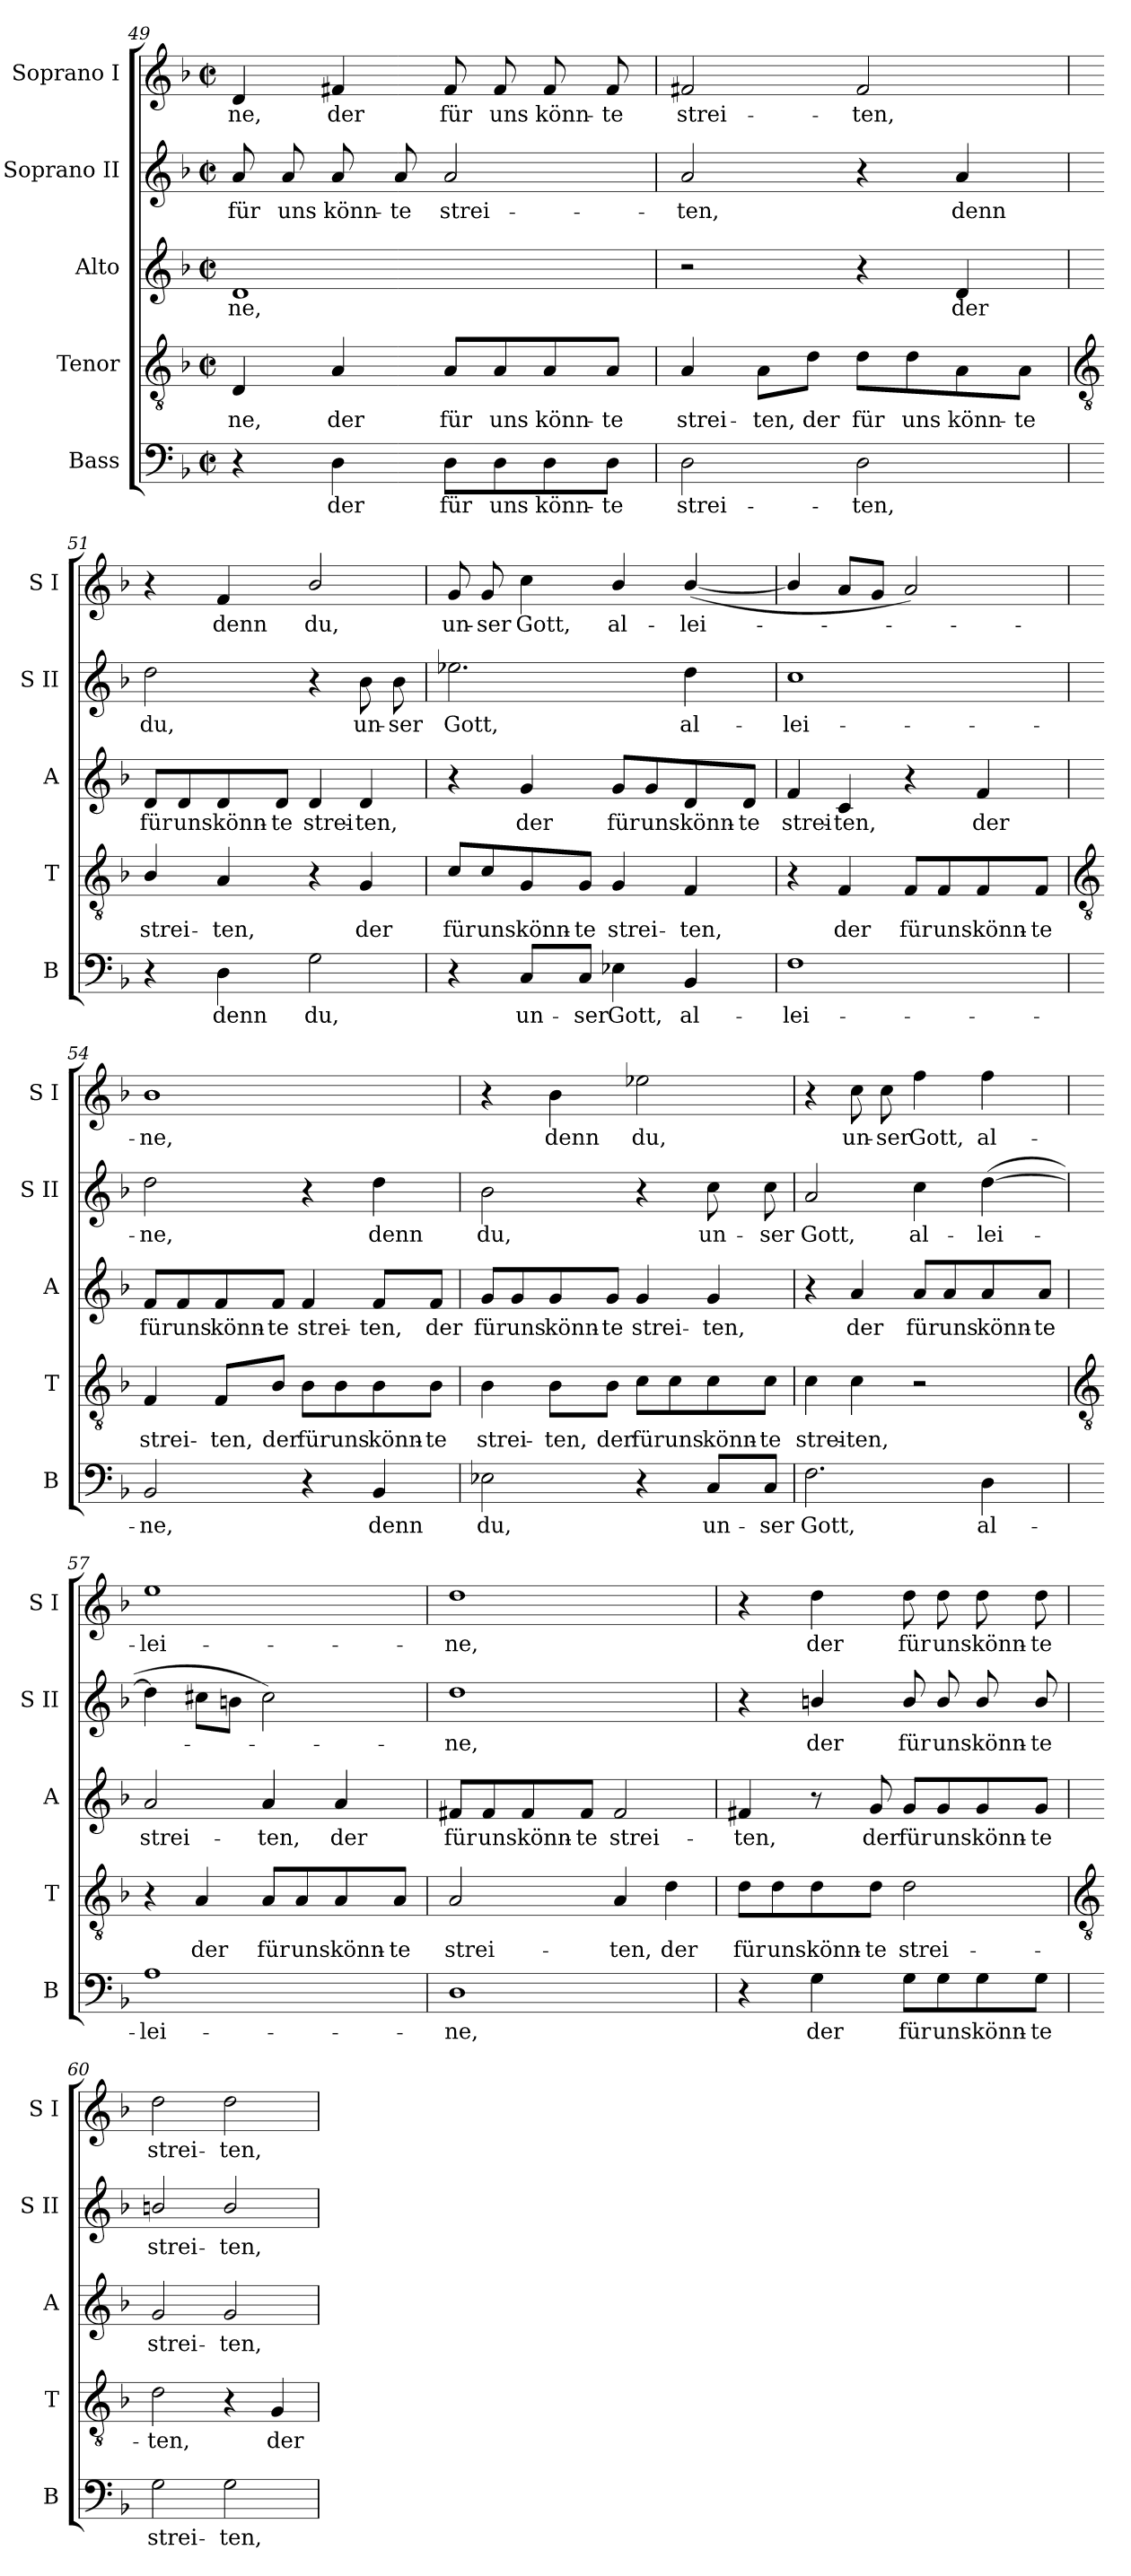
**kern	**text	**kern	**text	**kern	**text	**kern	**text	**kern	**text
*part5	*part5	*part4	*part4	*part3	*part3	*part2	*part2	*part1	*part1
*staff5	*staff5	*staff4	*staff4	*staff3	*staff3	*staff2	*staff2	*staff1	*staff1
*I"Bass	*	*I"Tenor	*	*I"Alto	*	*I"Soprano II	*	*I"Soprano I	*
*I'B	*	*I'T	*	*I'A	*	*I'S II	*	*I'S I	*
*clefF4	*	*clefGv2	*	*clefG2	*	*clefG2	*	*clefG2	*
*k[b-]	*	*k[b-]	*	*k[b-]	*	*k[b-]	*	*k[b-]	*
*F:	*	*F:	*	*F:	*	*F:	*	*F:	*
*M2/2	*	*M2/2	*	*M2/2	*	*M2/2	*	*M2/2	*
*met(c|)	*	*met(c|)	*	*met(c|)	*	*met(c|)	*	*met(c|)	*
=49	=49	=49	=49	=49	=49	=49	=49	=49	=49
!	!	!	!LO:LY:b	!	!LO:LY:b	!	!LO:LY:b	!	!LO:LY:b
4r	.	4D	-ne,	1d	ne,	8a	für	4d	-ne,
!	!	!	!	!	!	!	!LO:LY:b	!	!
.	.	.	.	.	.	8a	uns	.	.
!	!LO:LY:b	!	!LO:LY:b	!	!	!	!LO:LY:b	!	!LO:LY:b
4D	der	4A	der	.	.	8a	könn-	4f#X	der
!	!	!	!	!	!	!	!LO:LY:b	!	!
.	.	.	.	.	.	8a	-te	.	.
!	!LO:LY:b	!	!LO:LY:b	!	!	!	!LO:LY:b	!	!LO:LY:b
8D\L	für	8A/L	für	.	.	2a	strei-	8f#	für
!	!LO:LY:b	!	!LO:LY:b	!	!	!	!	!	!LO:LY:b
8D\	uns	8A/	uns	.	.	.	.	8f#	uns
!	!LO:LY:b	!	!LO:LY:b	!	!	!	!	!	!LO:LY:b
8D\	könn-	8A/	könn-	.	.	.	.	8f#	könn-
!	!LO:LY:b	!	!LO:LY:b	!	!	!	!	!	!LO:LY:b
8D\J	-te	8A/J	-te	.	.	.	.	8f#	-te
=50	=50	=50	=50	=50	=50	=50	=50	=50	=50
!	!LO:LY:b	!	!LO:LY:b	!	!	!	!LO:LY:b	!	!LO:LY:b
2D	strei-	4A	strei-	2r	.	2a	-ten,	2f#X	strei-
!	!	!	!LO:LY:b	!	!	!	!	!	!
.	.	8A\L	-ten,	.	.	.	.	.	.
!	!	!	!LO:LY:b	!	!	!	!	!	!
.	.	8d\J	der	.	.	.	.	.	.
!	!LO:LY:b	!	!LO:LY:b	!	!	!	!	!	!LO:LY:b
2D	-ten,	8d\L	für	4r	.	4r	.	2f#	-ten,
!	!	!	!LO:LY:b	!	!	!	!	!	!
.	.	8d\	uns	.	.	.	.	.	.
!	!	!	!LO:LY:b	!	!LO:LY:b	!	!LO:LY:b	!	!
.	.	8A\	könn-	4d	der	4a	denn	.	.
!	!	!	!LO:LY:b	!	!	!	!	!	!
.	.	8A\J	-te	.	.	.	.	.	.
!!LO:LB:g=z
=51	=51	=51	=51	=51	=51	=51	=51	=51	=51
*	*	*clefGv2	*	*	*	*	*	*	*
!	!	!	!LO:LY:b	!	!LO:LY:b	!	!LO:LY:b	!	!
4r	.	4B-/	strei-	8d/L	für	2dd	du,	4r	.
!	!	!	!	!	!LO:LY:b	!	!	!	!
.	.	.	.	8d/	uns	.	.	.	.
!	!LO:LY:b	!	!LO:LY:b	!	!LO:LY:b	!	!	!	!LO:LY:b
4D	denn	4A	-ten,	8d/	könn-	.	.	4f	denn
!	!	!	!	!	!LO:LY:b	!	!	!	!
.	.	.	.	8d/J	-te	.	.	.	.
!	!LO:LY:b	!	!	!	!LO:LY:b	!	!	!	!LO:LY:b
2G	du,	4r	.	4d	strei-	4r	.	2b-/	du,
!	!	!	!LO:LY:b	!	!LO:LY:b	!	!LO:LY:b	!	!
.	.	4G	der	4d	-ten,	8b-	un-	.	.
!	!	!	!	!	!	!	!LO:LY:b	!	!
.	.	.	.	.	.	8b-	-ser	.	.
=52	=52	=52	=52	=52	=52	=52	=52	=52	=52
!	!	!	!LO:LY:b	!	!	!	!LO:LY:b	!	!LO:LY:b
4r	.	8c/L	für	4r	.	2.ee-X	Gott,	8g	un-
!	!	!	!LO:LY:b	!	!	!	!	!	!LO:LY:b
.	.	8c/	uns	.	.	.	.	8g	-ser
!	!LO:LY:b	!	!LO:LY:b	!	!LO:LY:b	!	!	!	!LO:LY:b
8C/L	un-	8G/	könn-	4g	der	.	.	4cc	Gott,
!	!LO:LY:b	!	!LO:LY:b	!	!	!	!	!	!
8C/J	-ser	8G/J	-te	.	.	.	.	.	.
!	!LO:LY:b	!	!LO:LY:b	!	!LO:LY:b	!	!	!	!LO:LY:b
4E-X	Gott,	4G	strei-	8g/L	für	.	.	4b-/	al-
!	!	!	!	!	!LO:LY:b	!	!	!	!
.	.	.	.	8g/	uns	.	.	.	.
!	!LO:LY:b	!	!LO:LY:b	!	!LO:LY:b	!	!LO:LY:b	!	!LO:LY:b
4BB-	al-	4F	-ten,	8d/	könn-	4dd	al-	(<[4b-/	-lei-
!	!	!	!	!	!LO:LY:b	!	!	!	!
.	.	.	.	8d/J	-te	.	.	.	.
=53	=53	=53	=53	=53	=53	=53	=53	=53	=53
!	!LO:LY:b	!	!	!	!LO:LY:b	!	!LO:LY:b	!	!
1F	-lei-	4r	.	4f	strei-	1cc	-lei-	4b-/]	.
!	!	!	!LO:LY:b	!	!LO:LY:b	!	!	!	!
.	.	4F	der	4c	-ten,	.	.	8aL	.
.	.	.	.	.	.	.	.	8gJ	.
!	!	!	!LO:LY:b	!	!	!	!	!	!
.	.	8F/L	für	4r	.	.	.	2a)	.
!	!	!	!LO:LY:b	!	!	!	!	!	!
.	.	8F/	uns	.	.	.	.	.	.
!	!	!	!LO:LY:b	!	!LO:LY:b	!	!	!	!
.	.	8F/	könn-	4f	der	.	.	.	.
!	!	!	!LO:LY:b	!	!	!	!	!	!
.	.	8F/J	-te	.	.	.	.	.	.
!!LO:LB:g=z
=54	=54	=54	=54	=54	=54	=54	=54	=54	=54
*	*	*clefGv2	*	*	*	*	*	*	*
!	!LO:LY:b	!	!LO:LY:b	!	!LO:LY:b	!	!LO:LY:b	!	!LO:LY:b
2BB-	-ne,	4F	strei-	8f/L	für	2dd	-ne,	1b-	ne,
!	!	!	!	!	!LO:LY:b	!	!	!	!
.	.	.	.	8f/	uns	.	.	.	.
!	!	!	!LO:LY:b	!	!LO:LY:b	!	!	!	!
.	.	8F/L	-ten,	8f/	könn-	.	.	.	.
!	!	!	!LO:LY:b	!	!LO:LY:b	!	!	!	!
.	.	8B-/J	der	8f/J	-te	.	.	.	.
!	!	!	!LO:LY:b	!	!LO:LY:b	!	!	!	!
4r	.	8B-\L	für	4f	strei-	4r	.	.	.
!	!	!	!LO:LY:b	!	!	!	!	!	!
.	.	8B-\	uns	.	.	.	.	.	.
!	!LO:LY:b	!	!LO:LY:b	!	!LO:LY:b	!	!LO:LY:b	!	!
4BB-	denn	8B-\	könn-	8f/L	-ten,	4dd	denn	.	.
!	!	!	!LO:LY:b	!	!LO:LY:b	!	!	!	!
.	.	8B-\J	-te	8f/J	der	.	.	.	.
=55	=55	=55	=55	=55	=55	=55	=55	=55	=55
!	!LO:LY:b	!	!LO:LY:b	!	!LO:LY:b	!	!LO:LY:b	!	!
2E-X	du,	4B-	strei-	8g/L	für	2b-	du,	4r	.
!	!	!	!	!	!LO:LY:b	!	!	!	!
.	.	.	.	8g/	uns	.	.	.	.
!	!	!	!LO:LY:b	!	!LO:LY:b	!	!	!	!LO:LY:b
.	.	8B-\L	-ten,	8g/	könn-	.	.	4b-	denn
!	!	!	!LO:LY:b	!	!LO:LY:b	!	!	!	!
.	.	8B-\J	der	8g/J	-te	.	.	.	.
!	!	!	!LO:LY:b	!	!LO:LY:b	!	!	!	!LO:LY:b
4r	.	8c\L	für	4g	strei-	4r	.	2ee-X	du,
!	!	!	!LO:LY:b	!	!	!	!	!	!
.	.	8c\	uns	.	.	.	.	.	.
!	!LO:LY:b	!	!LO:LY:b	!	!LO:LY:b	!	!LO:LY:b	!	!
8C/L	un-	8c\	könn-	4g	-ten,	8cc	un-	.	.
!	!LO:LY:b	!	!LO:LY:b	!	!	!	!LO:LY:b	!	!
8C/J	-ser	8c\J	-te	.	.	8cc	-ser	.	.
=56	=56	=56	=56	=56	=56	=56	=56	=56	=56
!	!LO:LY:b	!	!LO:LY:b	!	!	!	!LO:LY:b	!	!
2.F	Gott,	4c	strei-	4r	.	2a	Gott,	4r	.
!	!	!	!LO:LY:b	!	!LO:LY:b	!	!	!	!LO:LY:b
.	.	4c	-ten,	4a	der	.	.	8cc	un-
!	!	!	!	!	!	!	!	!	!LO:LY:b
.	.	.	.	.	.	.	.	8cc	-ser
!	!	!	!	!	!LO:LY:b	!	!LO:LY:b	!	!LO:LY:b
.	.	2r	.	8a/L	für	4cc	al-	4ff	Gott,
!	!	!	!	!	!LO:LY:b	!	!	!	!
.	.	.	.	8a/	uns	.	.	.	.
!	!LO:LY:b	!	!	!	!LO:LY:b	!	!LO:LY:b	!	!LO:LY:b
4D	al-	.	.	8a/	könn-	(>[4dd	-lei-	4ff	al-
!	!	!	!	!	!LO:LY:b	!	!	!	!
.	.	.	.	8a/J	-te	.	.	.	.
!!LO:LB:g=z
=57	=57	=57	=57	=57	=57	=57	=57	=57	=57
*	*	*clefGv2	*	*	*	*	*	*	*
!	!LO:LY:b	!	!	!	!LO:LY:b	!	!	!	!LO:LY:b
1A	-lei-	4r	.	2a	strei-	4dd]	.	1ee	-lei-
!	!	!	!LO:LY:b	!	!	!	!	!	!
.	.	4A	der	.	.	8cc#XL	.	.	.
.	.	.	.	.	.	8bnJ	.	.	.
!	!	!	!LO:LY:b	!	!LO:LY:b	!	!	!	!
.	.	8A/L	für	4a	-ten,	2cc#)	.	.	.
!	!	!	!LO:LY:b	!	!	!	!	!	!
.	.	8A/	uns	.	.	.	.	.	.
!	!	!	!LO:LY:b	!	!LO:LY:b	!	!	!	!
.	.	8A/	könn-	4a	der	.	.	.	.
!	!	!	!LO:LY:b	!	!	!	!	!	!
.	.	8A/J	-te	.	.	.	.	.	.
=58	=58	=58	=58	=58	=58	=58	=58	=58	=58
!	!LO:LY:b	!	!LO:LY:b	!	!LO:LY:b	!	!LO:LY:b	!	!LO:LY:b
1D	-ne,	2A	strei-	8f#X/L	für	1dd	ne,	1dd	-ne,
!	!	!	!	!	!LO:LY:b	!	!	!	!
.	.	.	.	8f#/	uns	.	.	.	.
!	!	!	!	!	!LO:LY:b	!	!	!	!
.	.	.	.	8f#/	könn-	.	.	.	.
!	!	!	!	!	!LO:LY:b	!	!	!	!
.	.	.	.	8f#/J	-te	.	.	.	.
!	!	!	!LO:LY:b	!	!LO:LY:b	!	!	!	!
.	.	4A	-ten,	2f#	strei-	.	.	.	.
!	!	!	!LO:LY:b	!	!	!	!	!	!
.	.	4d	der	.	.	.	.	.	.
=59	=59	=59	=59	=59	=59	=59	=59	=59	=59
!	!	!	!LO:LY:b	!	!LO:LY:b	!	!	!	!
4r	.	8d\L	für	4f#X	-ten,	4r	.	4r	.
!	!	!	!LO:LY:b	!	!	!	!	!	!
.	.	8d\	uns	.	.	.	.	.	.
!	!LO:LY:b	!	!LO:LY:b	!	!	!	!LO:LY:b	!	!LO:LY:b
4G	der	8d\	könn-	8r	.	4bn/	der	4dd	der
!	!	!	!LO:LY:b	!	!LO:LY:b	!	!	!	!
.	.	8d\J	-te	8g	der	.	.	.	.
!	!LO:LY:b	!	!LO:LY:b	!	!LO:LY:b	!	!LO:LY:b	!	!LO:LY:b
8G\L	für	2d	strei-	8g/L	für	8b/	für	8dd	für
!	!LO:LY:b	!	!	!	!LO:LY:b	!	!LO:LY:b	!	!LO:LY:b
8G\	uns	.	.	8g/	uns	8b/	uns	8dd	uns
!	!LO:LY:b	!	!	!	!LO:LY:b	!	!LO:LY:b	!	!LO:LY:b
8G\	könn-	.	.	8g/	könn-	8b/	könn-	8dd	könn-
!	!LO:LY:b	!	!	!	!LO:LY:b	!	!LO:LY:b	!	!LO:LY:b
8G\J	-te	.	.	8g/J	-te	8b/	-te	8dd	-te
!!LO:LB:g=z
=60	=60	=60	=60	=60	=60	=60	=60	=60	=60
*	*	*clefGv2	*	*	*	*	*	*	*
!	!LO:LY:b	!	!LO:LY:b	!	!LO:LY:b	!	!LO:LY:b	!	!LO:LY:b
2G	strei-	2d	-ten,	2g	strei-	2bn/	strei-	2dd	strei-
!	!LO:LY:b	!	!	!	!LO:LY:b	!	!LO:LY:b	!	!LO:LY:b
2G	-ten,	4r	.	2g	-ten,	2b/	-ten,	2dd	-ten,
!	!	!	!LO:LY:b	!	!	!	!	!	!
.	.	4G	der	.	.	.	.	.	.
=	=	=	=	=	=	=	=	=	=
*-	*-	*-	*-	*-	*-	*-	*-	*-	*-
